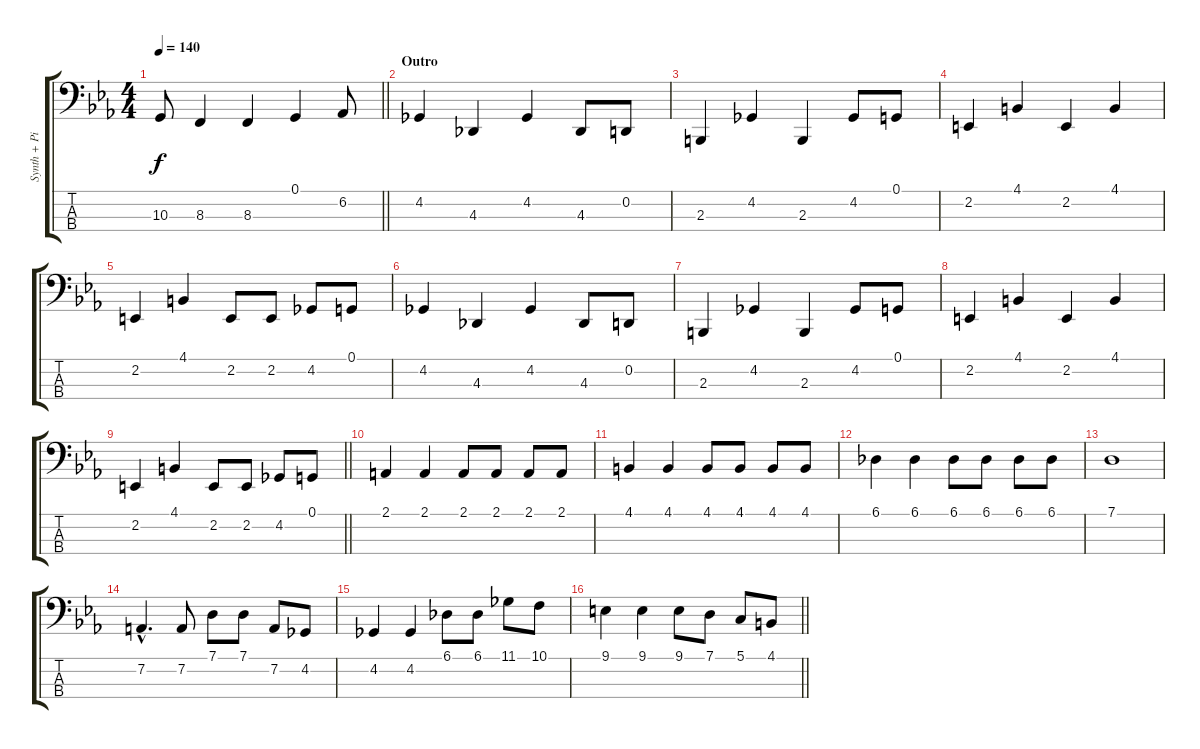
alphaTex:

\track ("Synth + Piano LH - Elton John" "Synth + Pi") {instrument acousticgrandpiano}
\staff {score tabs}
\tuning (G2 D2 A1 E1) {hide}
\ts (4 4)
\tempo 140
\clef f4
\barLineRight lightlight
\ks cminor
10.3.8{dy f} 8.3.4 8.3.4 0.1.4 6.2.8 |
\section ("" "Outro")
4.2.4 4.3.4 4.2.4 4.3.8 0.2.8 |
2.3.4 4.2.4 2.3.4 4.2.8 0.1.8 |
2.2.4 4.1.4 2.2.4 4.1.4 |
2.2.4 4.1.4 2.2.8 2.2.8 4.2.8 0.1.8 |
4.2.4 4.3.4 4.2.4 4.3.8 0.2.8 |
2.3.4 4.2.4 2.3.4 4.2.8 0.1.8 |
2.2.4 4.1.4 2.2.4 4.1.4 |
\barLineRight lightlight
2.2.4 4.1.4 2.2.8 2.2.8 4.2.8 0.1.8 |
2.1.4 2.1.4 2.1.8 2.1.8 2.1.8 2.1.8 |
4.1.4 4.1.4 4.1.8 4.1.8 4.1.8 4.1.8 |
6.1.4 6.1.4 6.1.8 6.1.8 6.1.8 6.1.8 |
7.1.1 |
7.2{hac}.4{d} 7.2.8 7.1.8 7.1.8 7.2.8 4.2.8 |
4.2.4 4.2.4 6.1.8 6.1.8 11.1.8 10.1.8 |
\barLineRight lightlight
9.1.4 9.1.4 9.1.8 7.1.8 5.1.8 4.1.8
